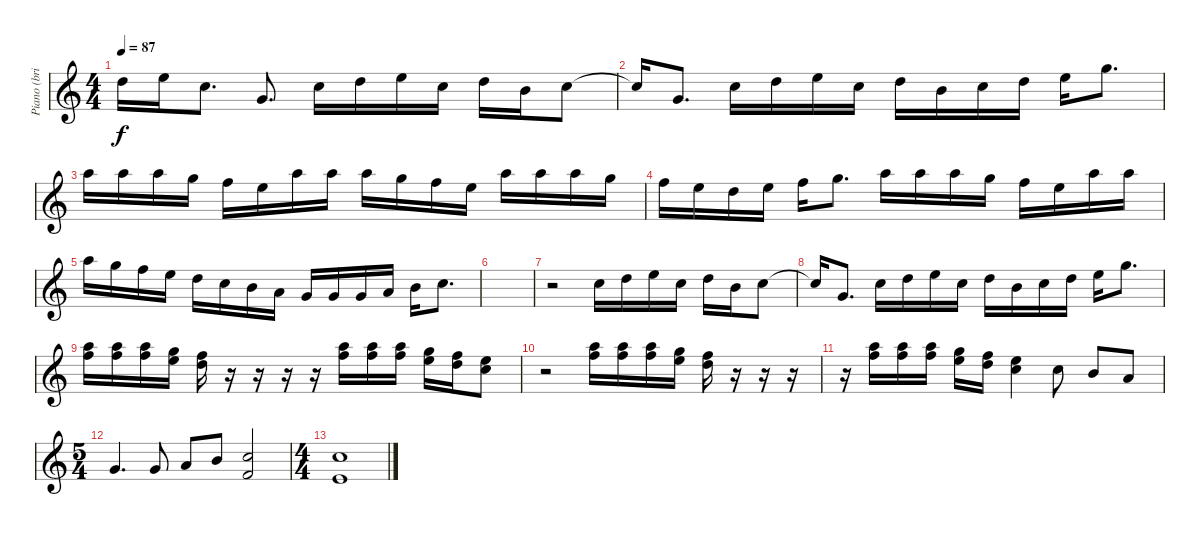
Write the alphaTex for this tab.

\track ("Piano (bright)" "Piano (bri") {instrument acousticgrandpiano}
\staff {score}
\tuning (E5 B4 G4 D4 A3 E3) {hide}
\ts (4 4)
\tempo 87
\clef g2
\ks c
3.2.16{dy f} 0.1.16 1.2.8{d} 0.3.8{d} 1.2.16 3.2.16 0.1.16 1.2.16 3.2.16 0.2.16 1.2.8 |
1.2{t}.16 0.3.8{d} 1.2.16 3.2.16 0.1.16 1.2.16 3.2.16 0.2.16 1.2.16 3.2.16 0.1.16 3.1.8{d} |
5.1.16 5.1.16 5.1.16 3.1.16 1.1.16 0.1.16 5.1.16 5.1.16 5.1.16 3.1.16 1.1.16 0.1.16 5.1.16 5.1.16 5.1.16 3.1.16 |
1.1.16 0.1.16 3.2.16 0.1.16 1.1.16 3.1.8{d} 5.1.16 5.1.16 5.1.16 3.1.16 1.1.16 0.1.16 5.1.16 5.1.16 |
5.1.16 3.1.16 1.1.16 0.1.16 3.2.16 1.2.16 0.2.16 2.3.16 0.3.16 0.3.16 0.3.16 2.3.16 0.2.16 1.2.8{d} |
|
r.2 1.2.16 3.2.16 0.1.16 1.2.16 3.2.16 0.2.16 1.2.8 |
1.2{t}.16 0.3.8{d} 1.2.16 3.2.16 0.1.16 1.2.16 3.2.16 0.2.16 1.2.16 3.2.16 0.1.16 3.1.8{d} |
(1.1 10.2).16 (1.1 10.2).16 (5.1 6.2).16 (3.1 5.2).16 (1.1 3.2).16 r.16 r.16 r.16 r.16 (1.1 10.2).16 (5.1 6.2).16 (5.1 6.2).16 (0.1 8.2).16 (1.1 3.2).16 (0.1 1.2).8 |
r.2 (1.1 10.2).16 (1.1 10.2).16 (1.1 10.2).16 (0.1 8.2).16 (1.1 3.2).16 r.16 r.16 r.16 |
r.16 (1.1 10.2).16 (5.1 6.2).16 (5.1 6.2).16 (0.1 8.2).16 (1.1 3.2).16 (0.1 1.2).4 1.2.8 0.2.8 2.3.8 |
\ts (5 4)
0.3.4{d} 0.3.8 2.3.8 0.2.8 (1.2 3.4).2 |
\ts (4 4)
(1.2 2.4).1
